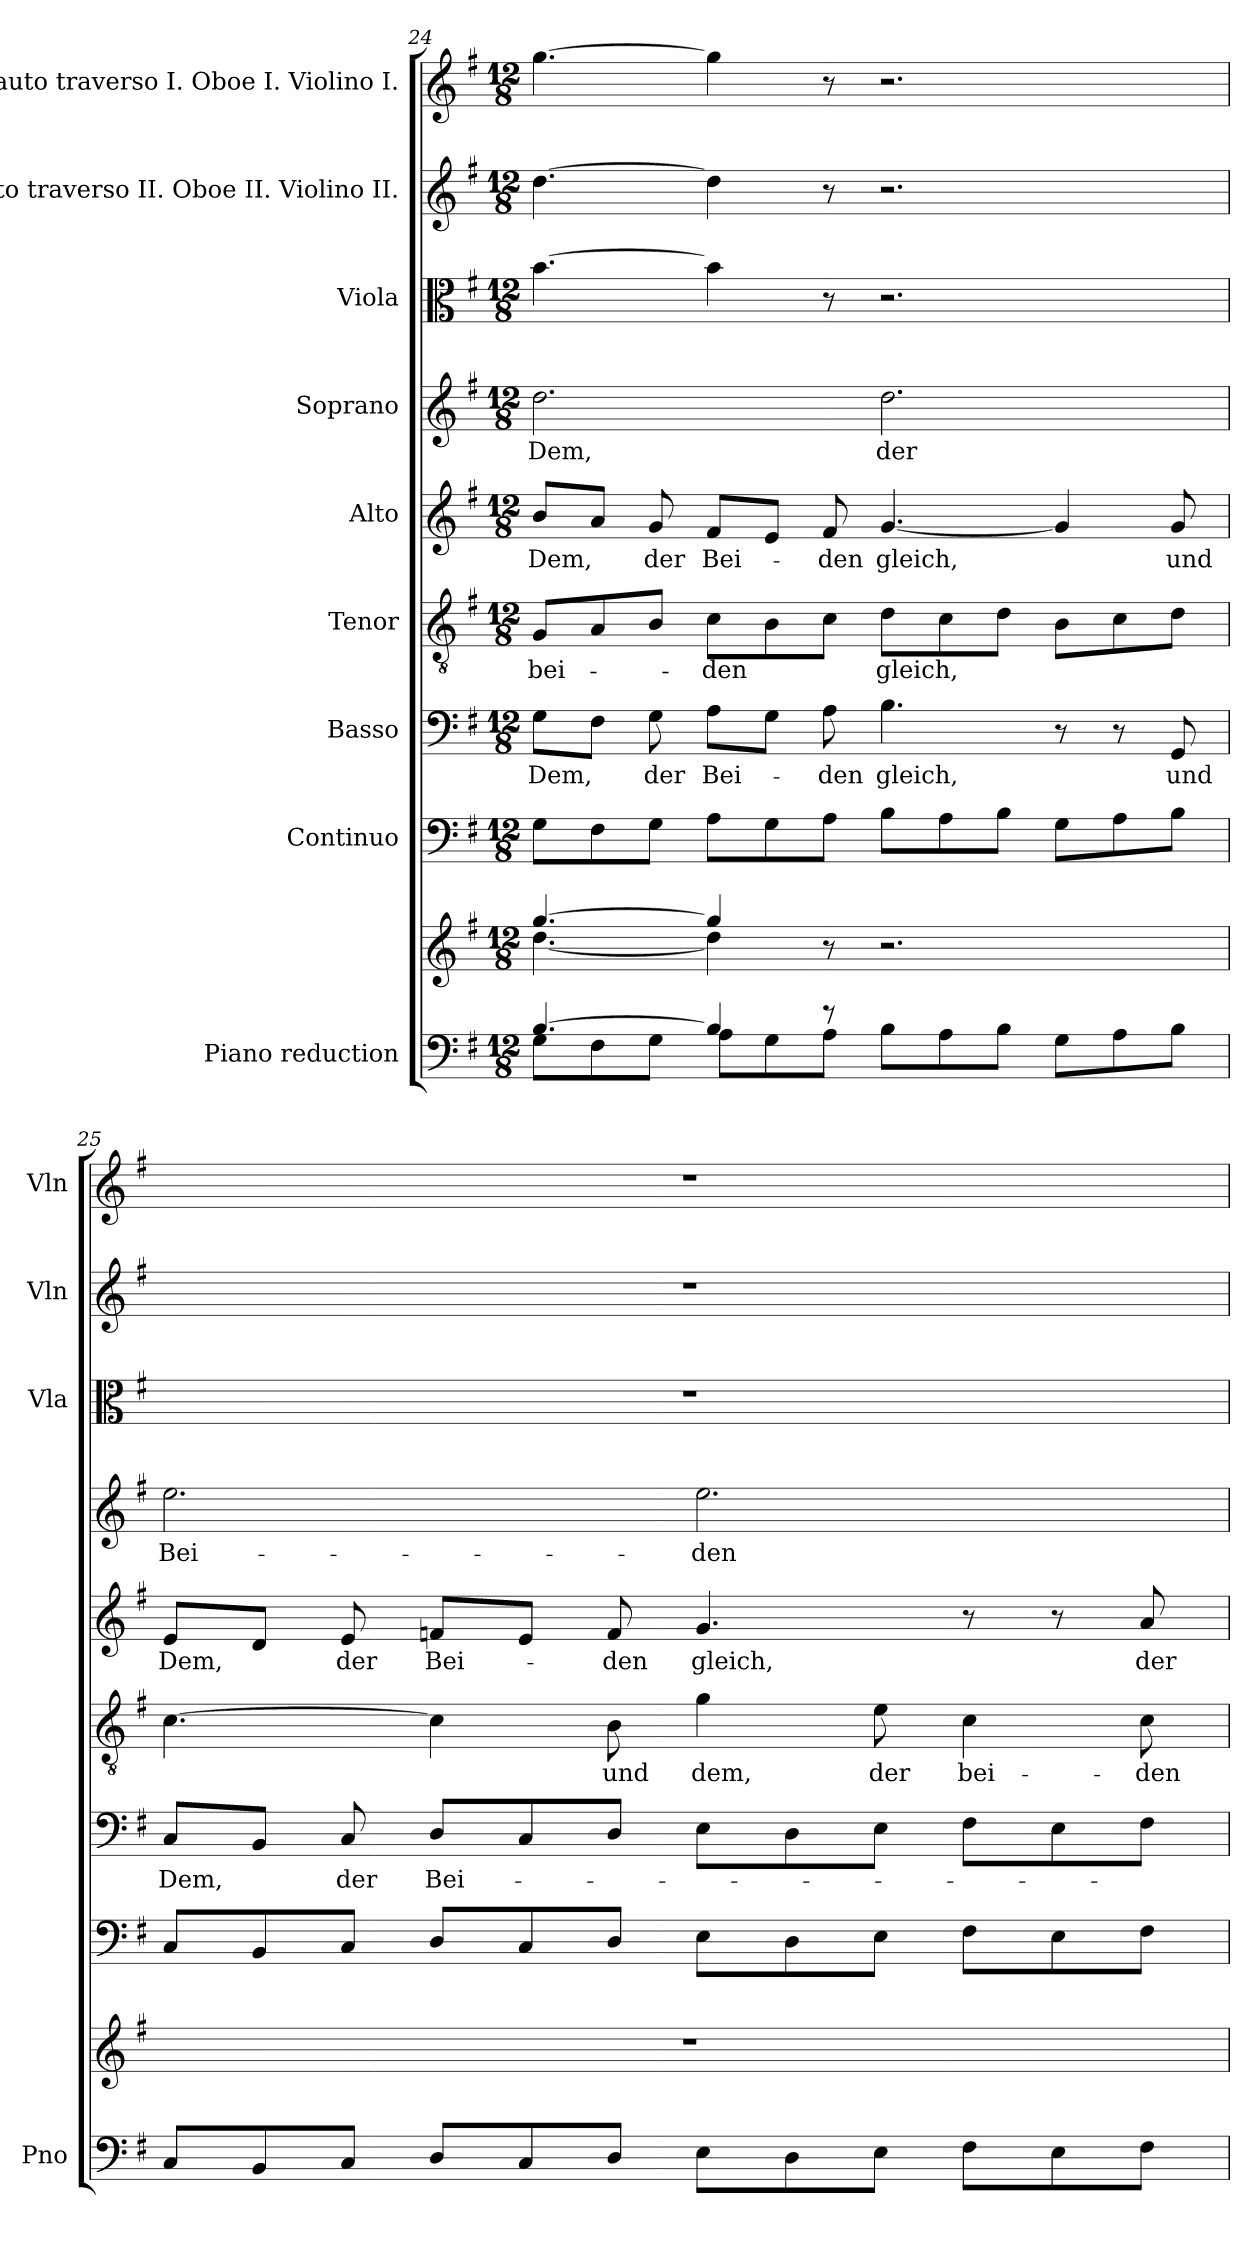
**kern	**kern	**kern	**kern	**text	**kern	**text	**kern	**text	**kern	**text	**kern	**kern	**kern
*part9	*part9	*part8	*part7	*part7	*part6	*part6	*part5	*part5	*part4	*part4	*part3	*part2	*part1
*staff10	*staff9	*staff8	*staff7	*staff7	*staff6	*staff6	*staff5	*staff5	*staff4	*staff4	*staff3	*staff2	*staff1
*I"Piano reduction	*	*I"Continuo	*I"Basso	*	*I"Tenor	*	*I"Alto	*	*I"Soprano	*	*I"Viola	*I"Flauto traverso II. Oboe II. Violino II.	*I"Flauto traverso I. Oboe I. Violino I.
*I'Pno	*	*	*	*	*	*	*	*	*	*	*I'Vla	*I'Vln	*I'Vln
!!LO:PB:g=z
*clefF4	*clefG2	*clefF4	*clefF4	*	*clefGv2	*	*clefG2	*	*clefG2	*	*clefC3	*clefG2	*clefG2
*k[f#]	*k[f#]	*k[f#]	*k[f#]	*	*k[f#]	*	*k[f#]	*	*k[f#]	*	*k[f#]	*k[f#]	*k[f#]
*M12/8	*M12/8	*M12/8	*M12/8	*	*M12/8	*	*M12/8	*	*M12/8	*	*M12/8	*M12/8	*M12/8
=24	=24	=24	=24	=24	=24	=24	=24	=24	=24	=24	=24	=24	=24
*^	*^	*	*	*	*	*	*	*	*	*	*	*	*
!	!	!	!	!	!	!LO:LY:b	!	!LO:LY:b	!	!LO:LY:b	!	!LO:LY:b	!	!	!
[4.B/	8G\L	[4.gg/	[4.dd\	8G\L	8G\L	Dem,	8G/L	bei-	8b/L	Dem,	2.dd\	Dem,	[4.b\	[4.dd\	[4.gg\
.	8F#\	.	.	8F#\	8F#\J	.	8A/	.	8a/J	.	.	.	.	.	.
!	!	!	!	!	!	!LO:LY:b	!	!	!	!LO:LY:b	!	!	!	!	!
.	8G\J	.	.	8G\J	8G\	der	8B/J	.	8g/	der	.	.	.	.	.
!	!	!	!	!	!	!LO:LY:b	!	!LO:LY:b	!	!LO:LY:b	!	!	!	!	!
4B/]	8A\L	4gg/]	4dd\]	8A\L	8A\L	Bei-	8c\L	-den	8f#/L	Bei-	.	.	4b\]	4dd\]	4gg\]
.	8G\	.	.	8G\	8G\J	.	8B\	.	8e/J	.	.	.	.	.	.
!	!	!	!	!	!	!LO:LY:b	!	!	!	!LO:LY:b	!	!	!	!	!
8r	8A\J	8r	8ryy	8A\J	8A\	-den	8c\J	.	8f#/	-den	.	.	8r	8r	8r
!	!	!	!	!	!	!LO:LY:b	!	!LO:LY:b	!	!LO:LY:b	!	!LO:LY:b	!	!	!
2.ryy	8B\L	2.r	2.ryy	8B\L	4.B\	gleich,	8d\L	gleich,	[4.g/	gleich,	2.dd\	der	2.r	2.r	2.r
.	8A\	.	.	8A\	.	.	8c\	.	.	.	.	.	.	.	.
.	8B\J	.	.	8B\J	.	.	8d\J	.	.	.	.	.	.	.	.
.	8G\L	.	.	8G\L	8r	.	8B\L	.	4g/]	.	.	.	.	.	.
.	8A\	.	.	8A\	8r	.	8c\	.	.	.	.	.	.	.	.
!	!	!	!	!	!	!LO:LY:b	!	!	!	!LO:LY:b	!	!	!	!	!
.	8B\J	.	.	8B\J	8GG/	und	8d\J	.	8g/	und	.	.	.	.	.
*	*	*v	*v	*	*	*	*	*	*	*	*	*	*	*	*
=25	=25	=25	=25	=25	=25	=25	=25	=25	=25	=25	=25	=25	=25	=25
!	!	!	!	!	!LO:LY:b	!	!	!	!LO:LY:b	!	!LO:LY:b	!	!	!
*v	*v	*	*	*	*	*	*	*	*	*	*	*	*	*
8C/L	1.r	8C/L	8C/L	Dem,	[4.c\	.	8e/L	Dem,	2.ee\	Bei-	1.r	1.r	1.r
8BB/	.	8BB/	8BB/J	.	.	.	8d/J	.	.	.	.	.	.
!	!	!	!	!LO:LY:b	!	!	!	!LO:LY:b	!	!	!	!	!
8C/J	.	8C/J	8C/	der	.	.	8e/	der	.	.	.	.	.
!	!	!	!	!LO:LY:b	!	!	!	!LO:LY:b	!	!	!	!	!
8D/L	.	8D/L	8D/L	Bei-	4c\]	.	8fn/L	Bei-	.	.	.	.	.
8C/	.	8C/	8C/	.	.	.	8e/J	.	.	.	.	.	.
!	!	!	!	!	!	!LO:LY:b	!	!LO:LY:b	!	!	!	!	!
8D/J	.	8D/J	8D/J	.	8B\	und	8f/	-den	.	.	.	.	.
!	!	!	!	!	!	!LO:LY:b	!	!LO:LY:b	!	!LO:LY:b	!	!	!
8E\L	.	8E\L	8E\L	.	4g\	dem,	4.g/	gleich,	2.ee\	-den	.	.	.
8D\	.	8D\	8D\	.	.	.	.	.	.	.	.	.	.
!	!	!	!	!	!	!LO:LY:b	!	!	!	!	!	!	!
8E\J	.	8E\J	8E\J	.	8e\	der	.	.	.	.	.	.	.
!	!	!	!	!	!	!LO:LY:b	!	!	!	!	!	!	!
8F#\L	.	8F#\L	8F#\L	.	4c\	bei-	8r	.	.	.	.	.	.
8E\	.	8E\	8E\	.	.	.	8r	.	.	.	.	.	.
!	!	!	!	!	!	!LO:LY:b	!	!LO:LY:b	!	!	!	!	!
8F#\J	.	8F#\J	8F#\J	.	8c\	-den	8a/	der	.	.	.	.	.
=	=	=	=	=	=	=	=	=	=	=	=	=	=
*-	*-	*-	*-	*-	*-	*-	*-	*-	*-	*-	*-	*-	*-
